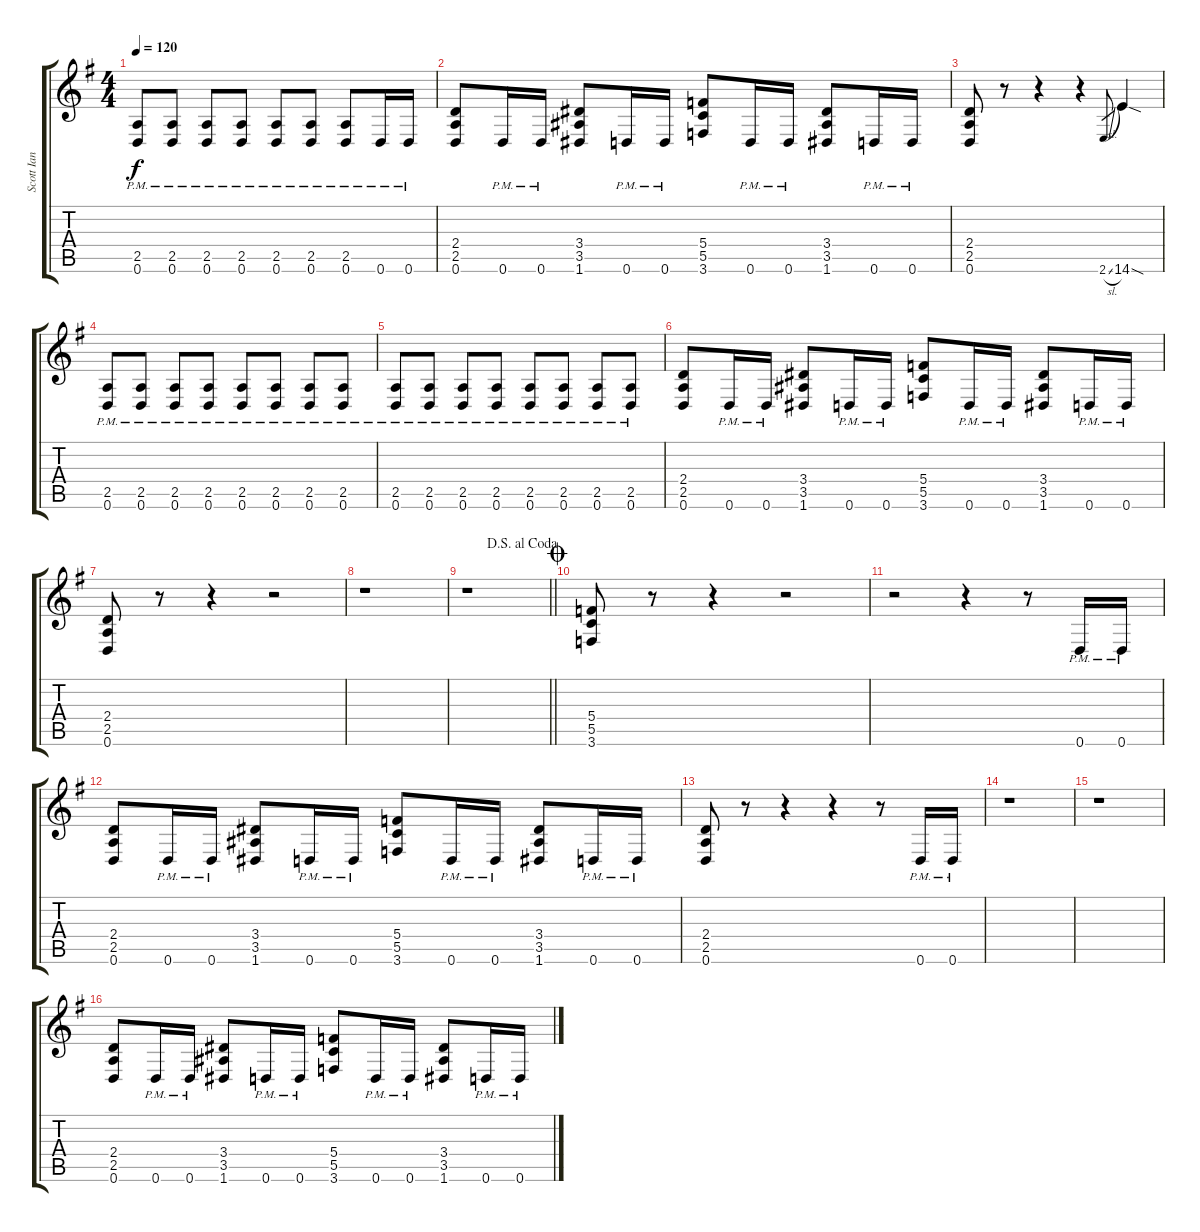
\track ("Scott Ian" "Scott Ian") {instrument distortionguitar}
\staff {score tabs}
\tuning (D4 A3 F3 C3 G2 D2) {hide}
\ts (4 4)
\tempo 120
\clef g2
\ks g
(2.5{pm} 0.6{pm}).8{dy f} (2.5{pm} 0.6{pm}).8 (2.5{pm} 0.6{pm}).8 (2.5{pm} 0.6{pm}).8 (2.5{pm} 0.6{pm}).8 (2.5{pm} 0.6{pm}).8 (2.5{pm} 0.6{pm}).8 0.6{pm}.16 0.6{pm}.16 |
(2.4 2.5 0.6).8 0.6{pm}.16 0.6{pm}.16 (3.4 3.5 1.6).8 0.6{pm}.16 0.6{pm}.16 (5.4 5.5 3.6).8 0.6{pm}.16 0.6{pm}.16 (3.4 3.5 1.6).8 0.6{pm}.16 0.6{pm}.16 |
(2.4 2.5 0.6).8 r.8 r.4 r.4 2.6{sl}.8{gr} 14.6{sod}.4 |
(2.5{pm} 0.6{pm}).8 (2.5{pm} 0.6{pm}).8 (2.5{pm} 0.6{pm}).8 (2.5{pm} 0.6{pm}).8 (2.5{pm} 0.6{pm}).8 (2.5{pm} 0.6{pm}).8 (2.5{pm} 0.6{pm}).8 (2.5{pm} 0.6{pm}).8 |
(2.5{pm} 0.6{pm}).8 (2.5{pm} 0.6{pm}).8 (2.5{pm} 0.6{pm}).8 (2.5{pm} 0.6{pm}).8 (2.5{pm} 0.6{pm}).8 (2.5{pm} 0.6{pm}).8 (2.5{pm} 0.6{pm}).8 (2.5{pm} 0.6{pm}).8 |
(2.4 2.5 0.6).8 0.6{pm}.16 0.6{pm}.16 (3.4 3.5 1.6).8 0.6{pm}.16 0.6{pm}.16 (5.4 5.5 3.6).8 0.6{pm}.16 0.6{pm}.16 (3.4 3.5 1.6).8 0.6{pm}.16 0.6{pm}.16 |
(2.4 2.5 0.6).8 r.8 r.4 r.2 |
r.1 |
\jump dalsegnoalcoda
\barLineRight lightlight
r.1 |
\jump coda
(5.4 5.5 3.6).8 r.8 r.4 r.2 |
r.2 r.4 r.8 0.6{pm}.16 0.6{pm}.16 |
(2.4 2.5 0.6).8 0.6{pm}.16 0.6{pm}.16 (3.4 3.5 1.6).8 0.6{pm}.16 0.6{pm}.16 (5.4 5.5 3.6).8 0.6{pm}.16 0.6{pm}.16 (3.4 3.5 1.6).8 0.6{pm}.16 0.6{pm}.16 |
(2.4 2.5 0.6).8 r.8 r.4 r.4 r.8 0.6{pm}.16 0.6{pm}.16 |
r.1 |
r.1 |
(2.4 2.5 0.6).8 0.6{pm}.16 0.6{pm}.16 (3.4 3.5 1.6).8 0.6{pm}.16 0.6{pm}.16 (5.4 5.5 3.6).8 0.6{pm}.16 0.6{pm}.16 (3.4 3.5 1.6).8 0.6{pm}.16 0.6{pm}.16
